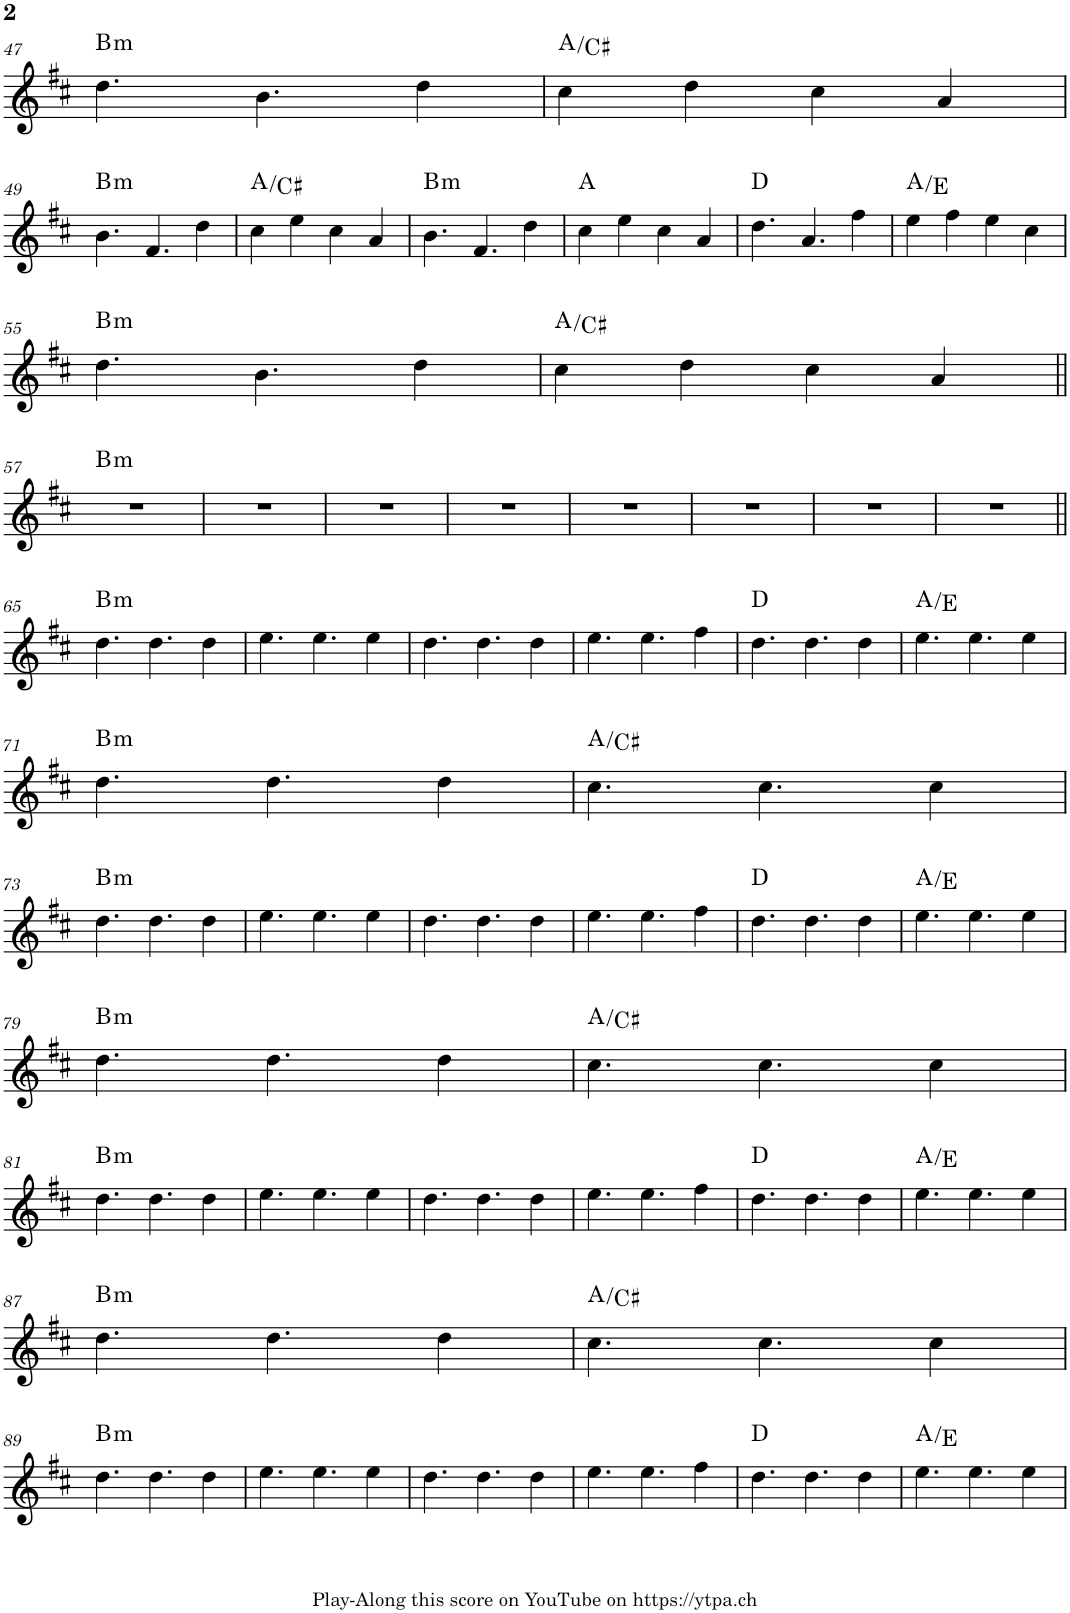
**kern	**harte
*part1	*part1
*staff1	*
*I"Piano	*
*I'Pno.	*
!!LO:PB:g=z
*clefG2	*
*k[f#c#]	*
*M4/4	*
=47	=47
!	!LO:H:kt=m
4.dd\	B:min
4.b\	.
4dd\	.
=48	=48
4cc#\	A:maj/3
4dd\	.
4cc#\	.
4a/	.
!!LO:LB:g=z
=49	=49
!	!LO:H:kt=m
4.b\	B:min
4.f#/	.
4dd\	.
=50	=50
4cc#\	A:maj/3
4ee\	.
4cc#\	.
4a/	.
=51	=51
!	!LO:H:kt=m
4.b\	B:min
4.f#/	.
4dd\	.
=52	=52
4cc#\	A:maj
4ee\	.
4cc#\	.
4a/	.
=53	=53
4.dd\	D:maj
4.a/	.
4ff#\	.
=54	=54
4ee\	A:maj/5
4ff#\	.
4ee\	.
4cc#\	.
!!LO:LB:g=z
=55	=55
!	!LO:H:kt=m
4.dd\	B:min
4.b\	.
4dd\	.
=56	=56
4cc#\	A:maj/3
4dd\	.
4cc#\	.
4a/	.
!!LO:LB:g=z
=57||	=57||
!	!LO:H:kt=m
1r	B:min
=58	=58
1r	.
=59	=59
1r	.
=60	=60
1r	.
=61	=61
1r	.
=62	=62
1r	.
=63	=63
1r	.
=64	=64
1r	.
!!LO:LB:g=z
=65||	=65||
!	!LO:H:kt=m
4.dd\	B:min
4.dd\	.
4dd\	.
=66	=66
4.ee\	.
4.ee\	.
4ee\	.
=67	=67
4.dd\	.
4.dd\	.
4dd\	.
=68	=68
4.ee\	.
4.ee\	.
4ff#\	.
=69	=69
4.dd\	D:maj
4.dd\	.
4dd\	.
=70	=70
4.ee\	A:maj/5
4.ee\	.
4ee\	.
!!LO:LB:g=z
=71	=71
!	!LO:H:kt=m
4.dd\	B:min
4.dd\	.
4dd\	.
=72	=72
4.cc#\	A:maj/3
4.cc#\	.
4cc#\	.
!!LO:LB:g=z
=73	=73
!	!LO:H:kt=m
4.dd\	B:min
4.dd\	.
4dd\	.
=74	=74
4.ee\	.
4.ee\	.
4ee\	.
=75	=75
4.dd\	.
4.dd\	.
4dd\	.
=76	=76
4.ee\	.
4.ee\	.
4ff#\	.
=77	=77
4.dd\	D:maj
4.dd\	.
4dd\	.
=78	=78
4.ee\	A:maj/5
4.ee\	.
4ee\	.
!!LO:LB:g=z
=79	=79
!	!LO:H:kt=m
4.dd\	B:min
4.dd\	.
4dd\	.
=80	=80
4.cc#\	A:maj/3
4.cc#\	.
4cc#\	.
!!LO:LB:g=z
=81	=81
!	!LO:H:kt=m
4.dd\	B:min
4.dd\	.
4dd\	.
=82	=82
4.ee\	.
4.ee\	.
4ee\	.
=83	=83
4.dd\	.
4.dd\	.
4dd\	.
=84	=84
4.ee\	.
4.ee\	.
4ff#\	.
=85	=85
4.dd\	D:maj
4.dd\	.
4dd\	.
=86	=86
4.ee\	A:maj/5
4.ee\	.
4ee\	.
!!LO:LB:g=z
=87	=87
!	!LO:H:kt=m
4.dd\	B:min
4.dd\	.
4dd\	.
=88	=88
4.cc#\	A:maj/3
4.cc#\	.
4cc#\	.
!!LO:LB:g=z
=89	=89
!	!LO:H:kt=m
4.dd\	B:min
4.dd\	.
4dd\	.
=90	=90
4.ee\	.
4.ee\	.
4ee\	.
=91	=91
4.dd\	.
4.dd\	.
4dd\	.
=92	=92
4.ee\	.
4.ee\	.
4ff#\	.
=93	=93
4.dd\	D:maj
4.dd\	.
4dd\	.
=94	=94
4.ee\	A:maj/5
4.ee\	.
4ee\	.
=	=
*-	*-
